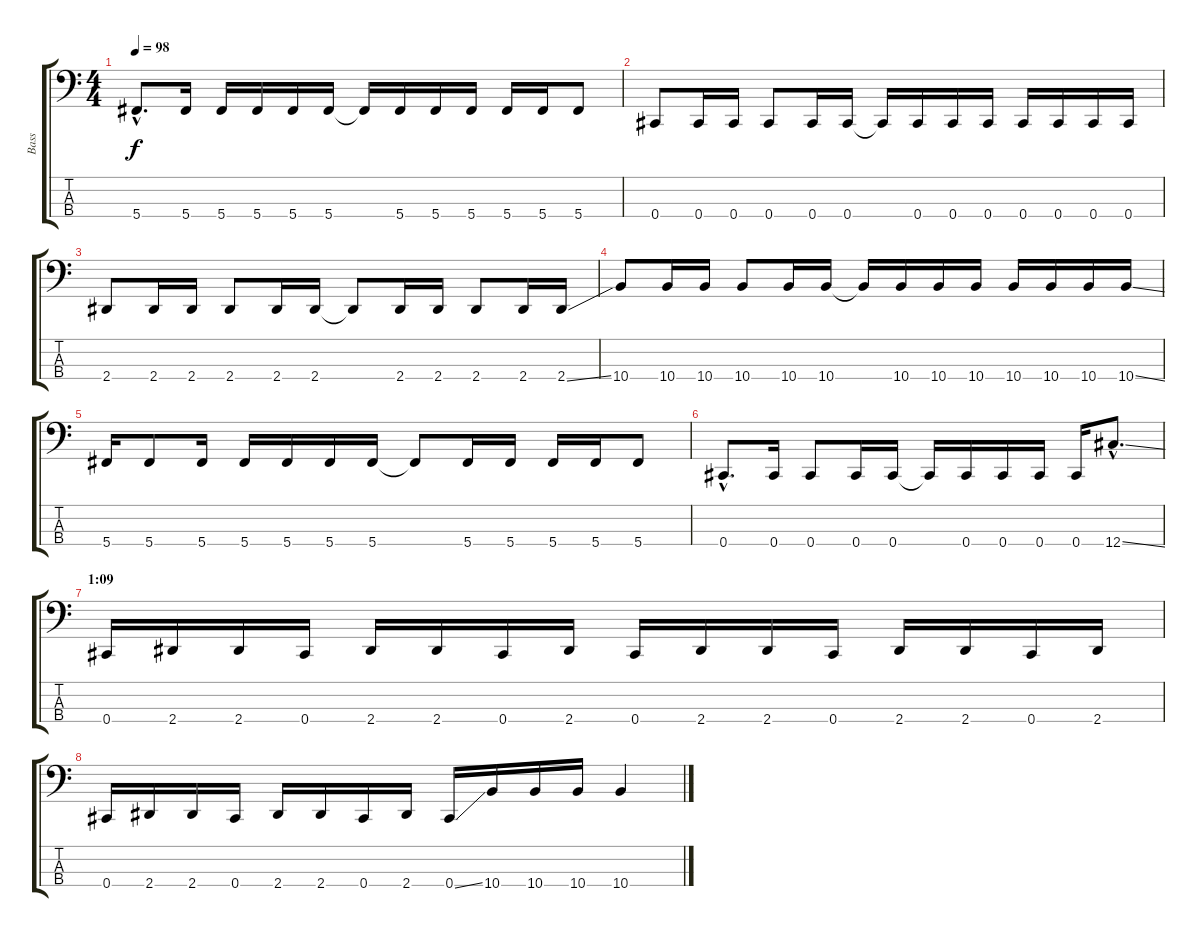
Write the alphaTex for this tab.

\track ("Bass" "Bass") {instrument electricbassfinger}
\staff {score tabs}
\tuning (Gb2 Db2 Ab1 Db1) {hide}
\ts (4 4)
\tempo 98
\clef f4
\ks c
5.4{hac}.8{d dy f} 5.4.16 5.4.16 5.4.16 5.4.16 5.4.16 5.4{t}.16 5.4.16 5.4.16 5.4.16 5.4.16 5.4.16 5.4.8 |
0.4.8 0.4.16 0.4.16 0.4.8 0.4.16 0.4.16 0.4{t}.16 0.4.16 0.4.16 0.4.16 0.4.16 0.4.16 0.4.16 0.4.16 |
2.4.8 2.4.16 2.4.16 2.4.8 2.4.16 2.4.16 2.4{t}.8 2.4.16 2.4.16 2.4.8 2.4.16 2.4{ss}.16 |
10.4.8 10.4.16 10.4.16 10.4.8 10.4.16 10.4.16 10.4{t}.16 10.4.16 10.4.16 10.4.16 10.4.16 10.4.16 10.4.16 10.4{ss}.16 |
5.4.16 5.4.8 5.4.16 5.4.16 5.4.16 5.4.16 5.4.16 5.4{t}.8 5.4.16 5.4.16 5.4.16 5.4.16 5.4.8 |
0.4{hac}.8{d} 0.4.16 0.4.8 0.4.16 0.4.16 0.4{t}.16 0.4.16 0.4.16 0.4.16 0.4.16 12.4{ss hac}.8{d} |
\section ("" "1:09")
0.4.16 2.4.16 2.4.16 0.4.16 2.4.16 2.4.16 0.4.16 2.4.16 0.4.16 2.4.16 2.4.16 0.4.16 2.4.16 2.4.16 0.4.16 2.4.16 |
0.4.16 2.4.16 2.4.16 0.4.16 2.4.16 2.4.16 0.4.16 2.4.16 0.4{ss}.16 10.4.16 10.4.16 10.4.16 10.4{ss}.4
